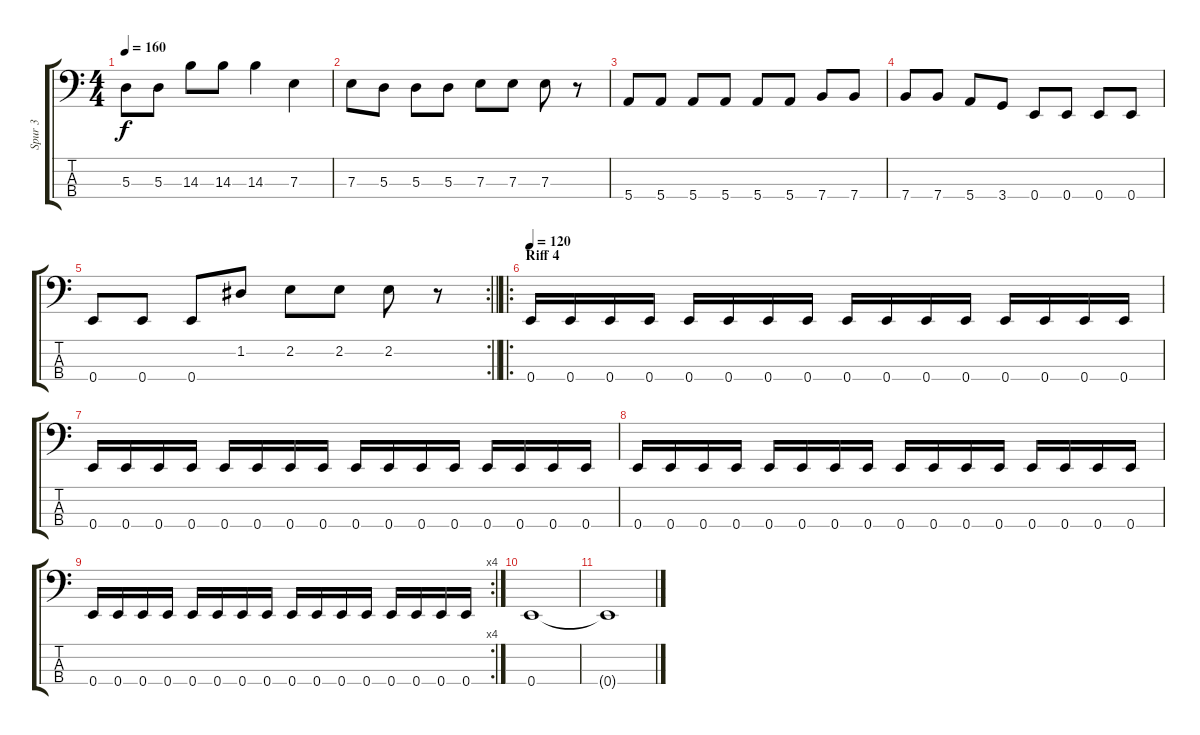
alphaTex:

\track ("Spur 3" "Spur 3") {instrument electricbasspick}
\staff {score tabs}
\tuning (G2 D2 A1 E1) {hide}
\ts (4 4)
\tempo 160
\clef f4
\ks c
5.3.8{dy f} 5.3.8 14.3.8 14.3.8 14.3.4 7.3.4 |
7.3.8 5.3.8 5.3.8 5.3.8 7.3.8 7.3.8 7.3.8 r.8 |
5.4.8 5.4.8 5.4.8 5.4.8 5.4.8 5.4.8 7.4.8 7.4.8 |
7.4.8 7.4.8 5.4.8 3.4.8 0.4.8 0.4.8 0.4.8 0.4.8 |
\rc 2
\barLineRight lightlight
0.4.8 0.4.8 0.4.8 1.2.8 2.2.8 2.2.8 2.2.8 r.8 |
\ro
\section ("" "Riff 4")
\tempo 120
0.4.16 0.4.16 0.4.16 0.4.16 0.4.16 0.4.16 0.4.16 0.4.16 0.4.16 0.4.16 0.4.16 0.4.16 0.4.16 0.4.16 0.4.16 0.4.16 |
0.4.16 0.4.16 0.4.16 0.4.16 0.4.16 0.4.16 0.4.16 0.4.16 0.4.16 0.4.16 0.4.16 0.4.16 0.4.16 0.4.16 0.4.16 0.4.16 |
0.4.16 0.4.16 0.4.16 0.4.16 0.4.16 0.4.16 0.4.16 0.4.16 0.4.16 0.4.16 0.4.16 0.4.16 0.4.16 0.4.16 0.4.16 0.4.16 |
\rc 4
0.4.16 0.4.16 0.4.16 0.4.16 0.4.16 0.4.16 0.4.16 0.4.16 0.4.16 0.4.16 0.4.16 0.4.16 0.4.16 0.4.16 0.4.16 0.4.16 |
0.4.1 |
0.4{t}.1
